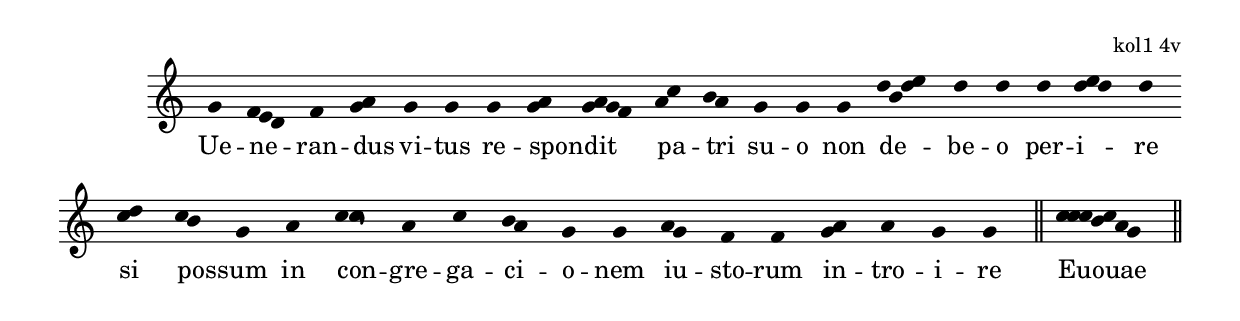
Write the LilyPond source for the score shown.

\version "2.19.32"

\include "../lib/synopsis.ily"

\score {
  \transpose c c' {
    \plainchant
    g \melisma { f e d } f \melisma { g a } \bar "" g g \bar ""
    g \melisma { g a } \bar "" \melisma { g a g f } \bar "" \melisma { a c' } \melisma { b a } \bar "" g g \bar ""
    g \bar "" \melisma { d' b d' e' } d' d' \bar "" d' \melisma { d' e' d' } d' \bar ""
    \melisma { c' d' } \bar "" \melisma { c' b } g \bar ""
    a \bar "" \melisma { c' \strophicus c' } a c' \melisma { b a } g g \bar "" \melisma { a g } f f \bar "" \melisma { g a } a g g \bar "||"

    \melisma { c' c' c' b c' a g } \bar "||"
  }
  \addlyrics {
    Ue -- ne -- ran -- dus vi -- tus
    re -- spon -- dit pa -- tri su -- o
    non de -- be -- o per -- i -- re
    si pos -- sum
    in con -- gre -- ga -- ci -- o -- nem iu -- sto -- rum in -- tro -- i -- re

    Euouae
  }
  \header {
    fontes = "kol1 4v"
  }
}
